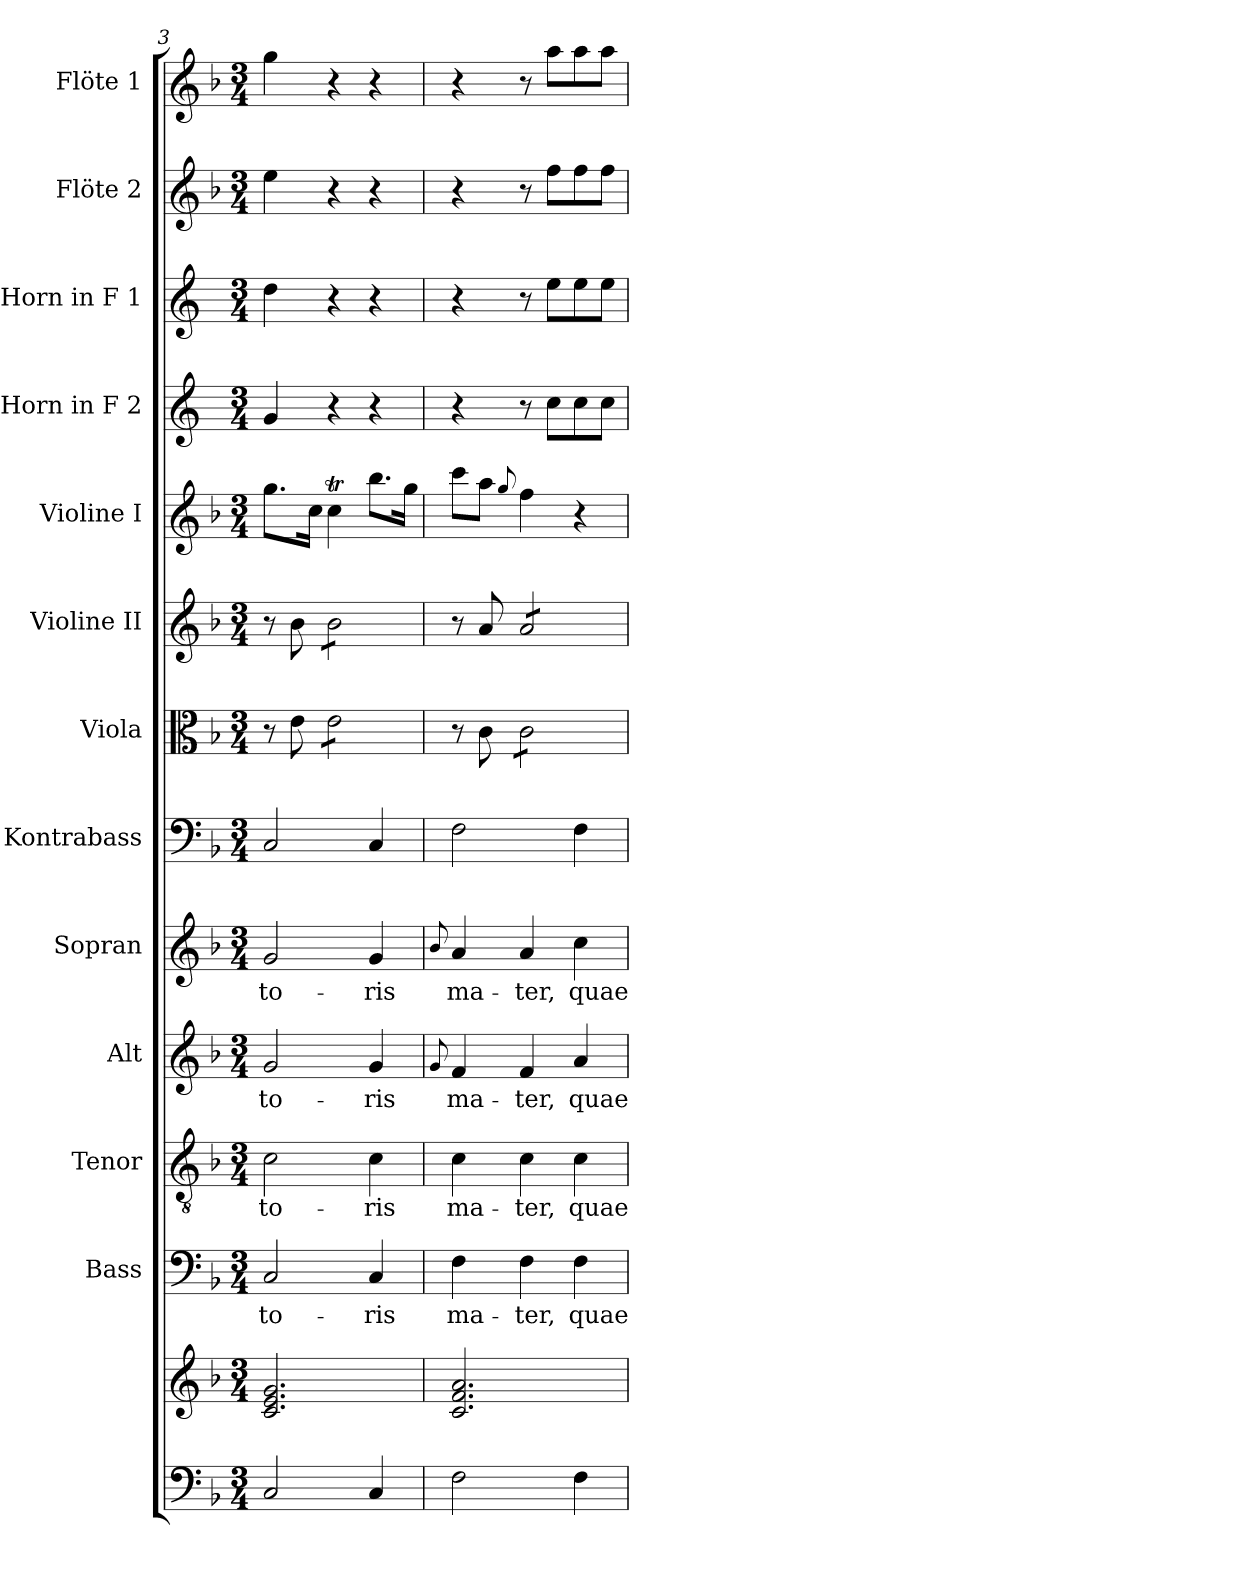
**kern	**kern	**kern	**text	**kern	**text	**kern	**text	**kern	**text	**kern	**kern	**kern	**kern	**kern	**kern	**kern	**kern
*part13	*part13	*part12	*part12	*part11	*part11	*part10	*part10	*part9	*part9	*part8	*part7	*part6	*part5	*part4	*part3	*part2	*part1
*staff14	*staff13	*staff12	*staff12	*staff11	*staff11	*staff10	*staff10	*staff9	*staff9	*staff8	*staff7	*staff6	*staff5	*staff4	*staff3	*staff2	*staff1
*	*	*I"Bass	*	*I"Tenor	*	*I"Alt	*	*I"Sopran	*	*I"Kontrabass	*I"Viola	*I"Violine II	*I"Violine I	*I"Horn in F 2	*I"Horn in F 1	*I"Flöte 2	*I"Flöte 1
*	*	*I'B.	*	*I'T.	*	*I'A.	*	*I'S.	*	*I'Kb.	*I'Vla.	*I'Vl. II	*I'Vl. I	*I'Hrn. F 2	*I'Hrn. F 1	*I'Fl. 2	*I'Fl. 1
*clefF4	*clefG2	*clefF4	*	*clefGv2	*	*clefG2	*	*clefG2	*	*clefF4	*clefC3	*clefG2	*clefG2	*clefG2	*clefG2	*clefG2	*clefG2
*	*	*	*	*	*	*	*	*	*	*ITrd7c12	*	*	*	*ITrd4c7	*ITrd4c7	*	*
*k[b-]	*k[b-]	*k[b-]	*	*k[b-]	*	*k[b-]	*	*k[b-]	*	*k[b-]	*k[b-]	*k[b-]	*k[b-]	*k[b-]	*k[b-]	*k[b-]	*k[b-]
*F:	*F:	*F:	*	*F:	*	*F:	*	*F:	*	*F:	*F:	*F:	*F:	*F:	*F:	*F:	*F:
*M3/4	*M3/4	*M3/4	*	*M3/4	*	*M3/4	*	*M3/4	*	*M3/4	*M3/4	*M3/4	*M3/4	*M3/4	*M3/4	*M3/4	*M3/4
=3	=3	=3	=3	=3	=3	=3	=3	=3	=3	=3	=3	=3	=3	=3	=3	=3	=3
!	!	!	!LO:LY:b	!	!LO:LY:b	!	!LO:LY:b	!	!LO:LY:b	!	!	!	!	!	!	!	!
2C/	2.c/ 2.e/ 2.g/	2C/	-to-	2c\	-to-	2g/	-to-	2g/	-to-	2CC/	8r	8r	8.gg\L	4c/	4g\	4ee\	4gg\
.	.	.	.	.	.	.	.	.	.	.	8e\	8b-\	.	.	.	.	.
.	.	.	.	.	.	.	.	.	.	.	.	.	16cc\Jk	.	.	.	.
*	*	*	*	*	*	*	*	*	*	*	*tremolo	*	*	*	*	*	*
*	*	*	*	*	*	*	*	*	*	*	*	*tremolo	*	*	*	*	*
.	.	.	.	.	.	.	.	.	.	.	8e\L	8b-\L	4ccT\	4r	4r	4r	4r
.	.	.	.	.	.	.	.	.	.	.	8e\	8b-\	.	.	.	.	.
!	!	!	!LO:LY:b	!	!LO:LY:b	!	!LO:LY:b	!	!LO:LY:b	!	!	!	!	!	!	!	!
4C/	.	4C/	-ris	4c\	-ris	4g/	-ris	4g/	-ris	4CC/	8e\	8b-\	8.bb-\L	4r	4r	4r	4r
.	.	.	.	.	.	.	.	.	.	.	8e\J	8b-\J	.	.	.	.	.
*	*	*	*	*	*	*	*	*	*	*	*	*Xtremolo	*	*	*	*	*
*	*	*	*	*	*	*	*	*	*	*	*Xtremolo	*	*	*	*	*	*
.	.	.	.	.	.	.	.	.	.	.	.	.	16gg\Jk	.	.	.	.
=4	=4	=4	=4	=4	=4	=4	=4	=4	=4	=4	=4	=4	=4	=4	=4	=4	=4
.	.	.	.	.	.	8qqg/	.	8qqb-/	.	.	.	.	.	.	.	.	.
!	!	!	!LO:LY:b	!	!LO:LY:b	!	!LO:LY:b	!	!LO:LY:b	!	!	!	!	!	!	!	!
2F\	2.c/ 2.f/ 2.a/	4F\	ma-	4c\	ma-	4f/	ma-	4a/	ma-	2FF\	8r	8r	8ccc\L	4r	4r	4r	4r
.	.	.	.	.	.	.	.	.	.	.	8c\	8a/	8aa\J	.	.	.	.
.	.	.	.	.	.	.	.	.	.	.	.	.	8qqgg/	.	.	.	.
!	!	!	!LO:LY:b	!	!LO:LY:b	!	!LO:LY:b	!	!LO:LY:b	!	!	!	!	!	!	!	!
*	*	*	*	*	*	*	*	*	*	*	*tremolo	*	*	*	*	*	*
*	*	*	*	*	*	*	*	*	*	*	*	*tremolo	*	*	*	*	*
.	.	4F\	-ter,	4c\	-ter,	4f/	-ter,	4a/	-ter,	.	8c\L	8a/L	4ff\	8r	8r	8r	8r
.	.	.	.	.	.	.	.	.	.	.	8c\	8a/	.	8f\L	8a\L	8ff\L	8aa\L
!	!	!	!LO:LY:b	!	!LO:LY:b	!	!LO:LY:b	!	!LO:LY:b	!	!	!	!	!	!	!	!
4F\	.	4F\	quae	4c\	quae	4a/	quae	4cc\	quae	4FF\	8c\	8a/	4r	8f\	8a\	8ff\	8aa\
.	.	.	.	.	.	.	.	.	.	.	8c\J	8a/J	.	8f\J	8a\J	8ff\J	8aa\J
*	*	*	*	*	*	*	*	*	*	*	*	*Xtremolo	*	*	*	*	*
*	*	*	*	*	*	*	*	*	*	*	*Xtremolo	*	*	*	*	*	*
=	=	=	=	=	=	=	=	=	=	=	=	=	=	=	=	=	=
*-	*-	*-	*-	*-	*-	*-	*-	*-	*-	*-	*-	*-	*-	*-	*-	*-	*-
